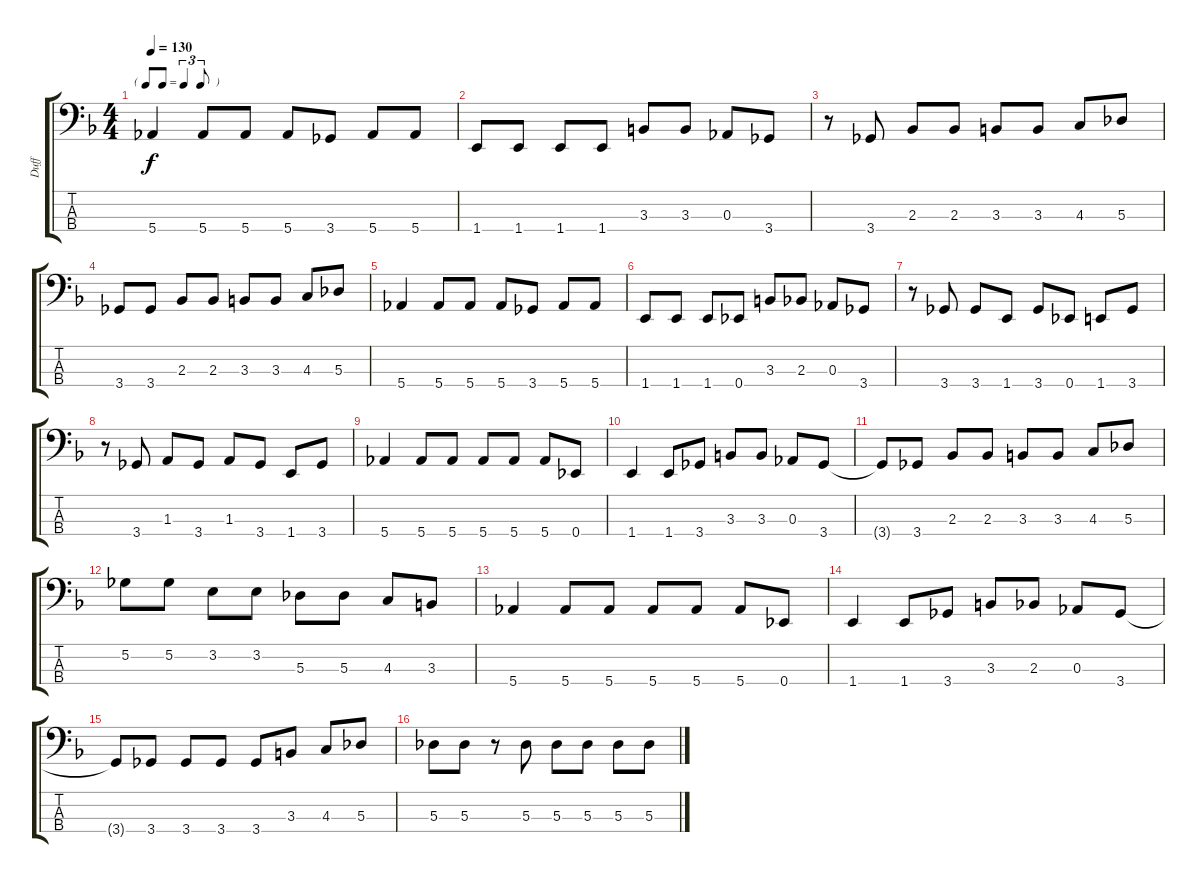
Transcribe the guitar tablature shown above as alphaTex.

\track ("Duff" "Duff") {instrument electricbasspick}
\staff {score tabs}
\tuning (Gb2 Db2 Ab1 Eb1) {hide}
\ts (4 4)
\tf triplet8th
\tempo 130
\clef f4
\ks f
5.4.4{dy f} 5.4.8 5.4.8 5.4.8 3.4.8 5.4.8 5.4.8 |
1.4.8 1.4.8 1.4.8 1.4.8 3.3.8 3.3.8 0.3.8 3.4.8 |
r.8 3.4.8 2.3.8 2.3.8 3.3.8 3.3.8 4.3.8 5.3.8 |
3.4.8 3.4.8 2.3.8 2.3.8 3.3.8 3.3.8 4.3.8 5.3.8 |
5.4.4 5.4.8 5.4.8 5.4.8 3.4.8 5.4.8 5.4.8 |
1.4.8 1.4.8 1.4.8 0.4.8 3.3.8 2.3.8 0.3.8 3.4.8 |
r.8 3.4.8 3.4.8 1.4.8 3.4.8 0.4.8 1.4.8 3.4.8 |
r.8 3.4.8 1.3.8 3.4.8 1.3.8 3.4.8 1.4.8 3.4.8 |
5.4.4 5.4.8 5.4.8 5.4.8 5.4.8 5.4.8 0.4.8 |
1.4.4 1.4.8 3.4.8 3.3.8 3.3.8 0.3.8 3.4.8 |
3.4{t}.8 3.4.8 2.3.8 2.3.8 3.3.8 3.3.8 4.3.8 5.3.8 |
5.2.8 5.2.8 3.2.8 3.2.8 5.3.8 5.3.8 4.3.8 3.3.8 |
5.4.4 5.4.8 5.4.8 5.4.8 5.4.8 5.4.8 0.4.8 |
1.4.4 1.4.8 3.4.8 3.3.8 2.3.8 0.3.8 3.4.8 |
3.4{t}.8 3.4.8 3.4.8 3.4.8 3.4.8 3.3.8 4.3.8 5.3.8 |
5.3.8 5.3.8 r.8 5.3.8 5.3.8 5.3.8 5.3.8 5.3.8
